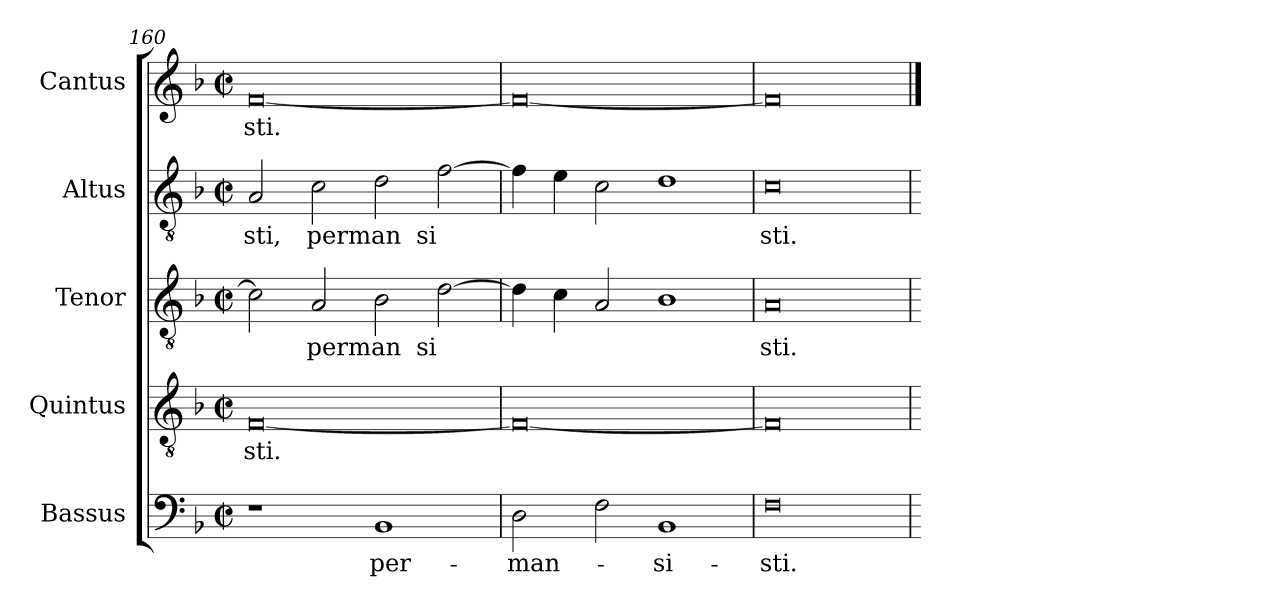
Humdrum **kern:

**kern	**text	**kern	**text	**kern	**text	**kern	**text	**kern	**text
*part5	*part5	*part4	*part4	*part3	*part3	*part2	*part2	*part1	*part1
*staff5	*staff5	*staff4	*staff4	*staff3	*staff3	*staff2	*staff2	*staff1	*staff1
*I"Bassus	*	*I"Quintus	*	*I"Tenor	*	*I"Altus	*	*I"Cantus	*
*clefF4	*	*clefGv2	*	*clefGv2	*	*clefGv2	*	*clefG2	*
*k[b-]	*	*k[b-]	*	*k[b-]	*	*k[b-]	*	*k[b-]	*
*F:	*	*F:	*	*F:	*	*F:	*	*F:	*
*M2/2	*	*M2/2	*	*M2/2	*	*M2/2	*	*M2/2	*
*met(c|)	*	*met(c|)	*	*met(c|)	*	*met(c|)	*	*met(c|)	*
=160	=160	=160	=160	=160	=160	=160	=160	=160	=160
!	!	!	!LO:LY:b:cj	!	!	!	!LO:LY:b:cj	!	!LO:LY:b:cj
1r	.	[<0F	-sti.	2c\]	.	2A/	sti,	[<0f	sti.
!	!	!	!	!	!LO:LY:b	!	!LO:LY:b	!	!
.	.	.	.	2A/	perman	2c\	perman	.	.
!	!LO:LY:b:cj	!	!	!	!	!	!	!	!
1BB-	per-	.	.	2B-\	.	2d\	.	.	.
!	!	!	!	!	!LO:LY:b:cj	!	!LO:LY:b:cj	!	!
.	.	.	.	[>2d\	si	[>2f\	si	.	.
=161	=161	=161	=161	=161	=161	=161	=161	=161	=161
!	!LO:LY:b	!	!	!	!	!	!	!	!
2D\	-man-	0F_<	.	4d\]	.	4f\]	.	0f_<	.
.	.	.	.	4c\	.	4e\	.	.	.
2F\	.	.	.	2A/	.	2c\	.	.	.
!	!LO:LY:b:cj	!	!	!	!	!	!	!	!
1BB-	-si-	.	.	1B-	.	1d	.	.	.
=162	=162	=162	=162	=162	=162	=162	=162	=162	=162
!	!LO:LY:b:cj	!	!	!	!LO:LY:b:cj	!	!LO:LY:b:cj	!	!
0F	-sti.	0F]	.	0A	sti.	0c	sti.	0f]	.
=	==	=	==	=	==	=	==	==	==
*-	*-	*-	*-	*-	*-	*-	*-	*-	*-
